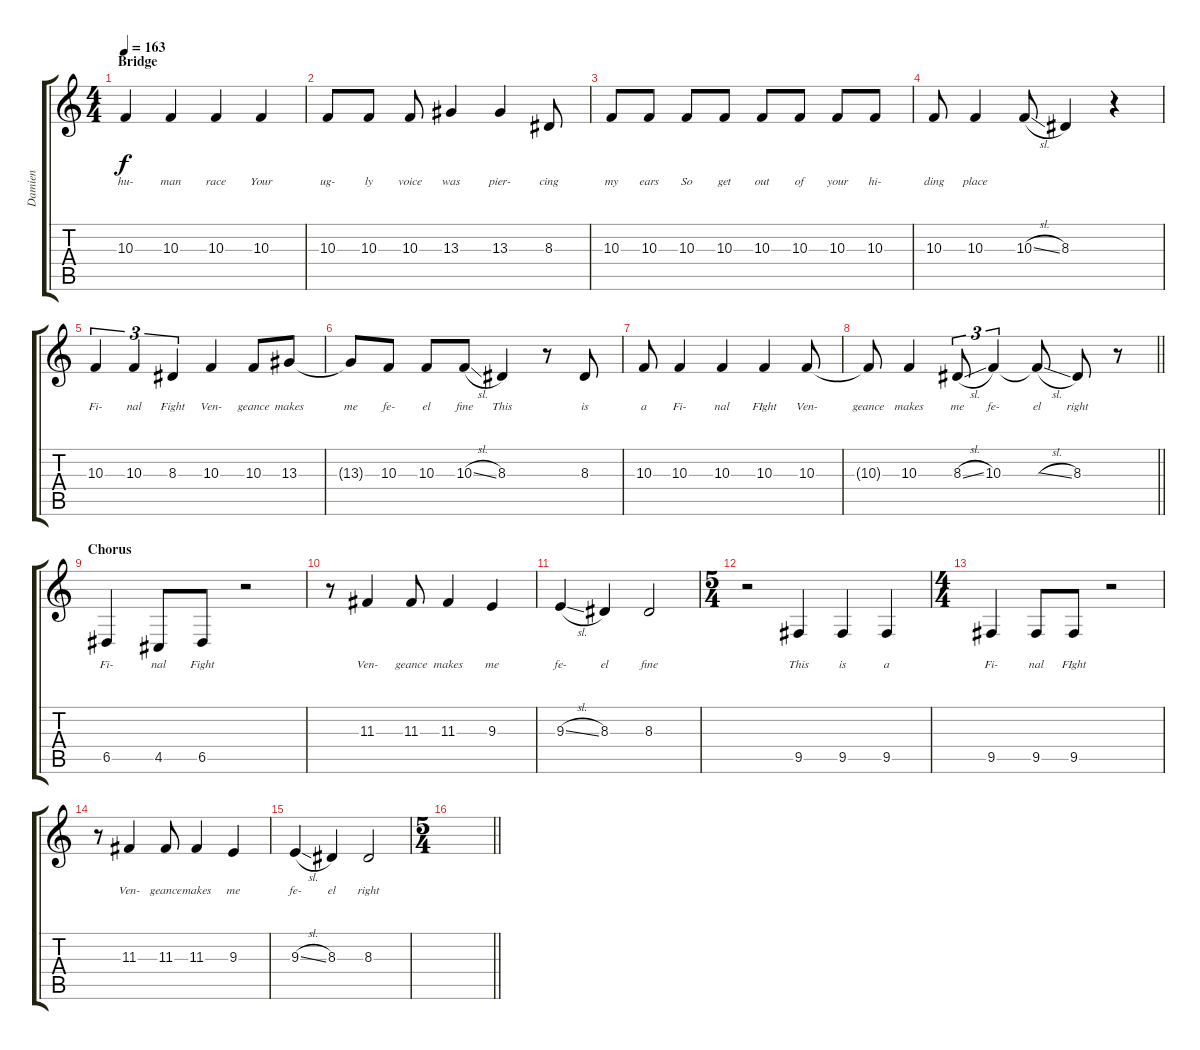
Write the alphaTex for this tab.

\track ("Damien" "Damien") {instrument lead6voice}
\staff {score tabs}
\tuning (E4 B3 G3 D3 A2 E2) {hide}
\ts (4 4)
\section ("" "Bridge")
\tempo 163
\clef g2
\ks c
10.3.4{lyrics (0 "hu-") lyrics (1 "") lyrics (2 "") lyrics (3 "") lyrics (4 "") dy f} 10.3.4{lyrics (0 "man") lyrics (1 "") lyrics (2 "") lyrics (3 "") lyrics (4 "")} 10.3.4{lyrics (0 "race") lyrics (1 "") lyrics (2 "") lyrics (3 "") lyrics (4 "")} 10.3.4{lyrics (0 "Your") lyrics (1 "") lyrics (2 "") lyrics (3 "") lyrics (4 "")} |
10.3.8{lyrics (0 "ug-") lyrics (1 "") lyrics (2 "") lyrics (3 "") lyrics (4 "")} 10.3.8{lyrics (0 "ly") lyrics (1 "") lyrics (2 "") lyrics (3 "") lyrics (4 "")} 10.3.8{lyrics (0 "voice") lyrics (1 "") lyrics (2 "") lyrics (3 "") lyrics (4 "")} 13.3.4{lyrics (0 "was") lyrics (1 "") lyrics (2 "") lyrics (3 "") lyrics (4 "")} 13.3.4{lyrics (0 "pier-") lyrics (1 "") lyrics (2 "") lyrics (3 "") lyrics (4 "")} 8.3.8{lyrics (0 "cing") lyrics (1 "") lyrics (2 "") lyrics (3 "") lyrics (4 "")} |
10.3.8{lyrics (0 "my") lyrics (1 "") lyrics (2 "") lyrics (3 "") lyrics (4 "")} 10.3.8{lyrics (0 "ears") lyrics (1 "") lyrics (2 "") lyrics (3 "") lyrics (4 "")} 10.3.8{lyrics (0 "So") lyrics (1 "") lyrics (2 "") lyrics (3 "") lyrics (4 "")} 10.3.8{lyrics (0 "get") lyrics (1 "") lyrics (2 "") lyrics (3 "") lyrics (4 "")} 10.3.8{lyrics (0 "out") lyrics (1 "") lyrics (2 "") lyrics (3 "") lyrics (4 "")} 10.3.8{lyrics (0 "of") lyrics (1 "") lyrics (2 "") lyrics (3 "") lyrics (4 "")} 10.3.8{lyrics (0 "your") lyrics (1 "") lyrics (2 "") lyrics (3 "") lyrics (4 "")} 10.3.8{lyrics (0 "hi-") lyrics (1 "") lyrics (2 "") lyrics (3 "") lyrics (4 "")} |
10.3.8{lyrics (0 "ding") lyrics (1 "") lyrics (2 "") lyrics (3 "") lyrics (4 "")} 10.3.4{lyrics (0 "place") lyrics (1 "") lyrics (2 "") lyrics (3 "") lyrics (4 "")} 10.3{sl}.8{lyrics (0 "") lyrics (1 "") lyrics (2 "") lyrics (3 "") lyrics (4 "")} 8.3.4{lyrics (0 "") lyrics (1 "") lyrics (2 "") lyrics (3 "") lyrics (4 "")} r.4 |
10.3.4{tu (3 2) lyrics (0 "Fi-") lyrics (1 "") lyrics (2 "") lyrics (3 "") lyrics (4 "")} 10.3.4{tu (3 2) lyrics (0 "nal") lyrics (1 "") lyrics (2 "") lyrics (3 "") lyrics (4 "")} 8.3.4{tu (3 2) lyrics (0 "Fight") lyrics (1 "") lyrics (2 "") lyrics (3 "") lyrics (4 "")} 10.3.4{lyrics (0 "Ven-") lyrics (1 "") lyrics (2 "") lyrics (3 "") lyrics (4 "")} 10.3.8{lyrics (0 "geance") lyrics (1 "") lyrics (2 "") lyrics (3 "") lyrics (4 "")} 13.3.8{lyrics (0 "makes") lyrics (1 "") lyrics (2 "") lyrics (3 "") lyrics (4 "")} |
13.3{t}.8{lyrics (0 "me") lyrics (1 "") lyrics (2 "") lyrics (3 "") lyrics (4 "")} 10.3.8{lyrics (0 "fe-") lyrics (1 "") lyrics (2 "") lyrics (3 "") lyrics (4 "")} 10.3.8{lyrics (0 "el") lyrics (1 "") lyrics (2 "") lyrics (3 "") lyrics (4 "")} 10.3{sl}.8{lyrics (0 "fine") lyrics (1 "") lyrics (2 "") lyrics (3 "") lyrics (4 "")} 8.3.4{lyrics (0 "This") lyrics (1 "") lyrics (2 "") lyrics (3 "") lyrics (4 "")} r.8 8.3.8{lyrics (0 "is") lyrics (1 "") lyrics (2 "") lyrics (3 "") lyrics (4 "")} |
10.3.8{lyrics (0 "a") lyrics (1 "") lyrics (2 "") lyrics (3 "") lyrics (4 "")} 10.3.4{lyrics (0 "Fi-") lyrics (1 "") lyrics (2 "") lyrics (3 "") lyrics (4 "")} 10.3.4{lyrics (0 "nal") lyrics (1 "") lyrics (2 "") lyrics (3 "") lyrics (4 "")} 10.3.4{lyrics (0 "FIght") lyrics (1 "") lyrics (2 "") lyrics (3 "") lyrics (4 "")} 10.3.8{lyrics (0 "Ven-") lyrics (1 "") lyrics (2 "") lyrics (3 "") lyrics (4 "")} |
\barLineRight lightlight
10.3{t}.8{lyrics (0 "geance") lyrics (1 "") lyrics (2 "") lyrics (3 "") lyrics (4 "")} 10.3.4{lyrics (0 "makes") lyrics (1 "") lyrics (2 "") lyrics (3 "") lyrics (4 "")} 8.3{sl}.8{tu (3 2) lyrics (0 "me") lyrics (1 "") lyrics (2 "") lyrics (3 "") lyrics (4 "")} 10.3.4{tu (3 2) lyrics (0 "fe-") lyrics (1 "") lyrics (2 "") lyrics (3 "") lyrics (4 "")} 10.3{sl t}.8{lyrics (0 "el") lyrics (1 "") lyrics (2 "") lyrics (3 "") lyrics (4 "")} 8.3.8{lyrics (0 "right") lyrics (1 "") lyrics (2 "") lyrics (3 "") lyrics (4 "")} r.8 |
\section ("" "Chorus")
6.5.4{lyrics (0 "Fi-") lyrics (1 "") lyrics (2 "") lyrics (3 "") lyrics (4 "")} 4.5.8{lyrics (0 "nal") lyrics (1 "") lyrics (2 "") lyrics (3 "") lyrics (4 "")} 6.5.8{lyrics (0 "Fight") lyrics (1 "") lyrics (2 "") lyrics (3 "") lyrics (4 "")} r.2 |
r.8 11.3.4{lyrics (0 "Ven-") lyrics (1 "") lyrics (2 "") lyrics (3 "") lyrics (4 "")} 11.3.8{lyrics (0 "geance") lyrics (1 "") lyrics (2 "") lyrics (3 "") lyrics (4 "")} 11.3.4{lyrics (0 "makes") lyrics (1 "") lyrics (2 "") lyrics (3 "") lyrics (4 "")} 9.3.4{lyrics (0 "me") lyrics (1 "") lyrics (2 "") lyrics (3 "") lyrics (4 "")} |
9.3{sl}.4{lyrics (0 "fe-") lyrics (1 "") lyrics (2 "") lyrics (3 "") lyrics (4 "")} 8.3.4{lyrics (0 "el") lyrics (1 "") lyrics (2 "") lyrics (3 "") lyrics (4 "")} 8.3.2{lyrics (0 "fine") lyrics (1 "") lyrics (2 "") lyrics (3 "") lyrics (4 "")} |
\ts (5 4)
r.2 9.5.4{lyrics (0 "This") lyrics (1 "") lyrics (2 "") lyrics (3 "") lyrics (4 "")} 9.5.4{lyrics (0 "is") lyrics (1 "") lyrics (2 "") lyrics (3 "") lyrics (4 "")} 9.5.4{lyrics (0 "a") lyrics (1 "") lyrics (2 "") lyrics (3 "") lyrics (4 "")} |
\ts (4 4)
9.5.4{lyrics (0 "Fi-") lyrics (1 "") lyrics (2 "") lyrics (3 "") lyrics (4 "")} 9.5.8{lyrics (0 "nal") lyrics (1 "") lyrics (2 "") lyrics (3 "") lyrics (4 "")} 9.5.8{lyrics (0 "FIght") lyrics (1 "") lyrics (2 "") lyrics (3 "") lyrics (4 "")} r.2 |
r.8 11.3.4{lyrics (0 "Ven-") lyrics (1 "") lyrics (2 "") lyrics (3 "") lyrics (4 "")} 11.3.8{lyrics (0 "geance") lyrics (1 "") lyrics (2 "") lyrics (3 "") lyrics (4 "")} 11.3.4{lyrics (0 "makes") lyrics (1 "") lyrics (2 "") lyrics (3 "") lyrics (4 "")} 9.3.4{lyrics (0 "me") lyrics (1 "") lyrics (2 "") lyrics (3 "") lyrics (4 "")} |
9.3{sl}.4{lyrics (0 "fe-") lyrics (1 "") lyrics (2 "") lyrics (3 "") lyrics (4 "")} 8.3.4{lyrics (0 "el") lyrics (1 "") lyrics (2 "") lyrics (3 "") lyrics (4 "")} 8.3.2{lyrics (0 "right") lyrics (1 "") lyrics (2 "") lyrics (3 "") lyrics (4 "")} |
\ts (5 4)
\barLineRight lightlight
